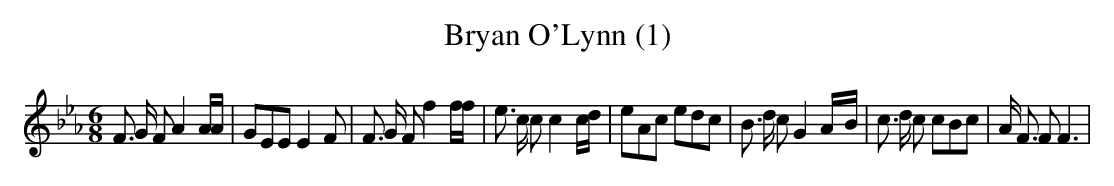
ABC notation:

X:1
T:Bryan O'Lynn (1)
M:6/8
L:1/8
K:Eb
 F3/2 G/2 F A2 A/2A/2| GEE E2 F| F3/2 G/2 F f2 f/2f/2| e3/2 c/2 c c2 c/2d/2|\
 eAc edc| B3/2 d/2 c G2A/2-B/2| c3/2 d/2 c cBc| A/2 F3/2 F F3|
